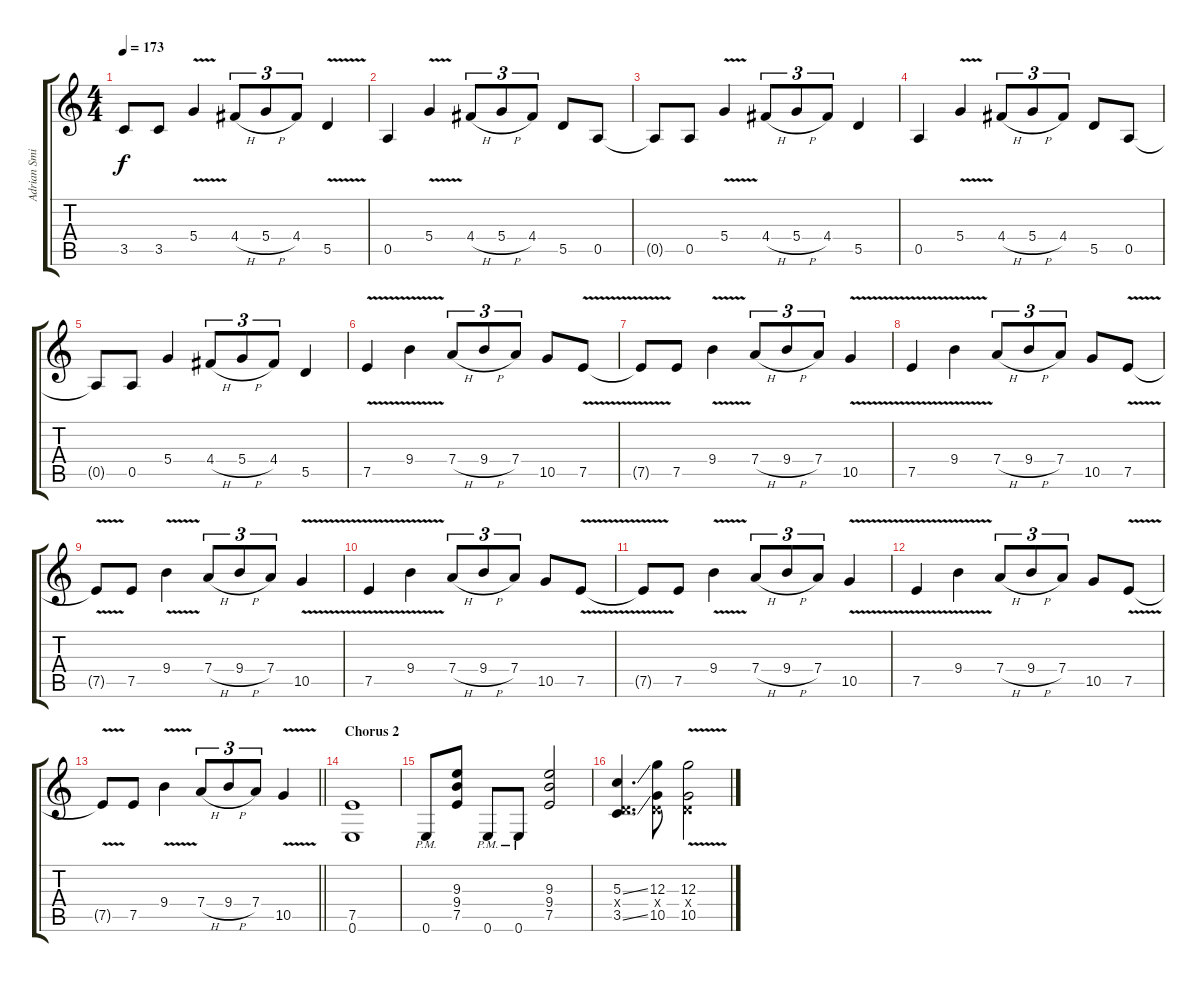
\track ("Adrian Smith" "Adrian Smi") {instrument overdrivenguitar}
\staff {score tabs}
\tuning (E4 B3 G3 D3 A2 E2) {hide}
\ts (4 4)
\tempo 173
\clef g2
\ks c
3.5{t}.8{dy f} 3.5.8 5.4{v}.4 4.4{h}.8{tu (3 2)} 5.4{h}.8{tu (3 2)} 4.4.8{tu (3 2)} 5.5{v}.4 |
0.5.4 5.4{v}.4 4.4{h}.8{tu (3 2)} 5.4{h}.8{tu (3 2)} 4.4.8{tu (3 2)} 5.5.8 0.5.8 |
0.5{t}.8 0.5.8 5.4{v}.4 4.4{h}.8{tu (3 2)} 5.4{h}.8{tu (3 2)} 4.4.8{tu (3 2)} 5.5.4 |
0.5.4 5.4{v}.4 4.4{h}.8{tu (3 2)} 5.4{h}.8{tu (3 2)} 4.4.8{tu (3 2)} 5.5.8 0.5.8 |
0.5{t}.8 0.5.8 5.4.4 4.4{h}.8{tu (3 2)} 5.4{h}.8{tu (3 2)} 4.4.8{tu (3 2)} 5.5.4 |
7.5{v}.4 9.4{v}.4 7.4{h}.8{tu (3 2)} 9.4{h}.8{tu (3 2)} 7.4.8{tu (3 2)} 10.5.8 7.5{v}.8 |
7.5{t}.8 7.5.8 9.4{v}.4 7.4{h}.8{tu (3 2)} 9.4{h}.8{tu (3 2)} 7.4.8{tu (3 2)} 10.5{v}.4 |
7.5{v}.4 9.4{v}.4 7.4{h}.8{tu (3 2)} 9.4{h}.8{tu (3 2)} 7.4.8{tu (3 2)} 10.5.8 7.5{v}.8 |
7.5{t}.8 7.5.8 9.4{v}.4 7.4{h}.8{tu (3 2)} 9.4{h}.8{tu (3 2)} 7.4.8{tu (3 2)} 10.5{v}.4 |
7.5{v}.4 9.4{v}.4 7.4{h}.8{tu (3 2)} 9.4{h}.8{tu (3 2)} 7.4.8{tu (3 2)} 10.5.8 7.5{v}.8 |
7.5{t}.8 7.5.8 9.4{v}.4 7.4{h}.8{tu (3 2)} 9.4{h}.8{tu (3 2)} 7.4.8{tu (3 2)} 10.5{v}.4 |
7.5{v}.4 9.4{v}.4 7.4{h}.8{tu (3 2)} 9.4{h}.8{tu (3 2)} 7.4.8{tu (3 2)} 10.5.8 7.5{v}.8 |
\barLineRight lightlight
7.5{t}.8 7.5.8 9.4{v}.4 7.4{h}.8{tu (3 2)} 9.4{h}.8{tu (3 2)} 7.4.8{tu (3 2)} 10.5{v}.4 |
\section ("" "Chorus 2")
(7.5 0.6).1 |
0.6{pm}.8 (9.3 9.4 7.5).8 0.6{pm}.8 0.6{pm}.8 (9.3 9.4 7.5).2 |
(5.3{ss} 0.4{x} 3.5{ss}).4{d} (12.3 0.4{x} 10.5).8 (12.3{v} 0.4{x} 10.5{v}).2
